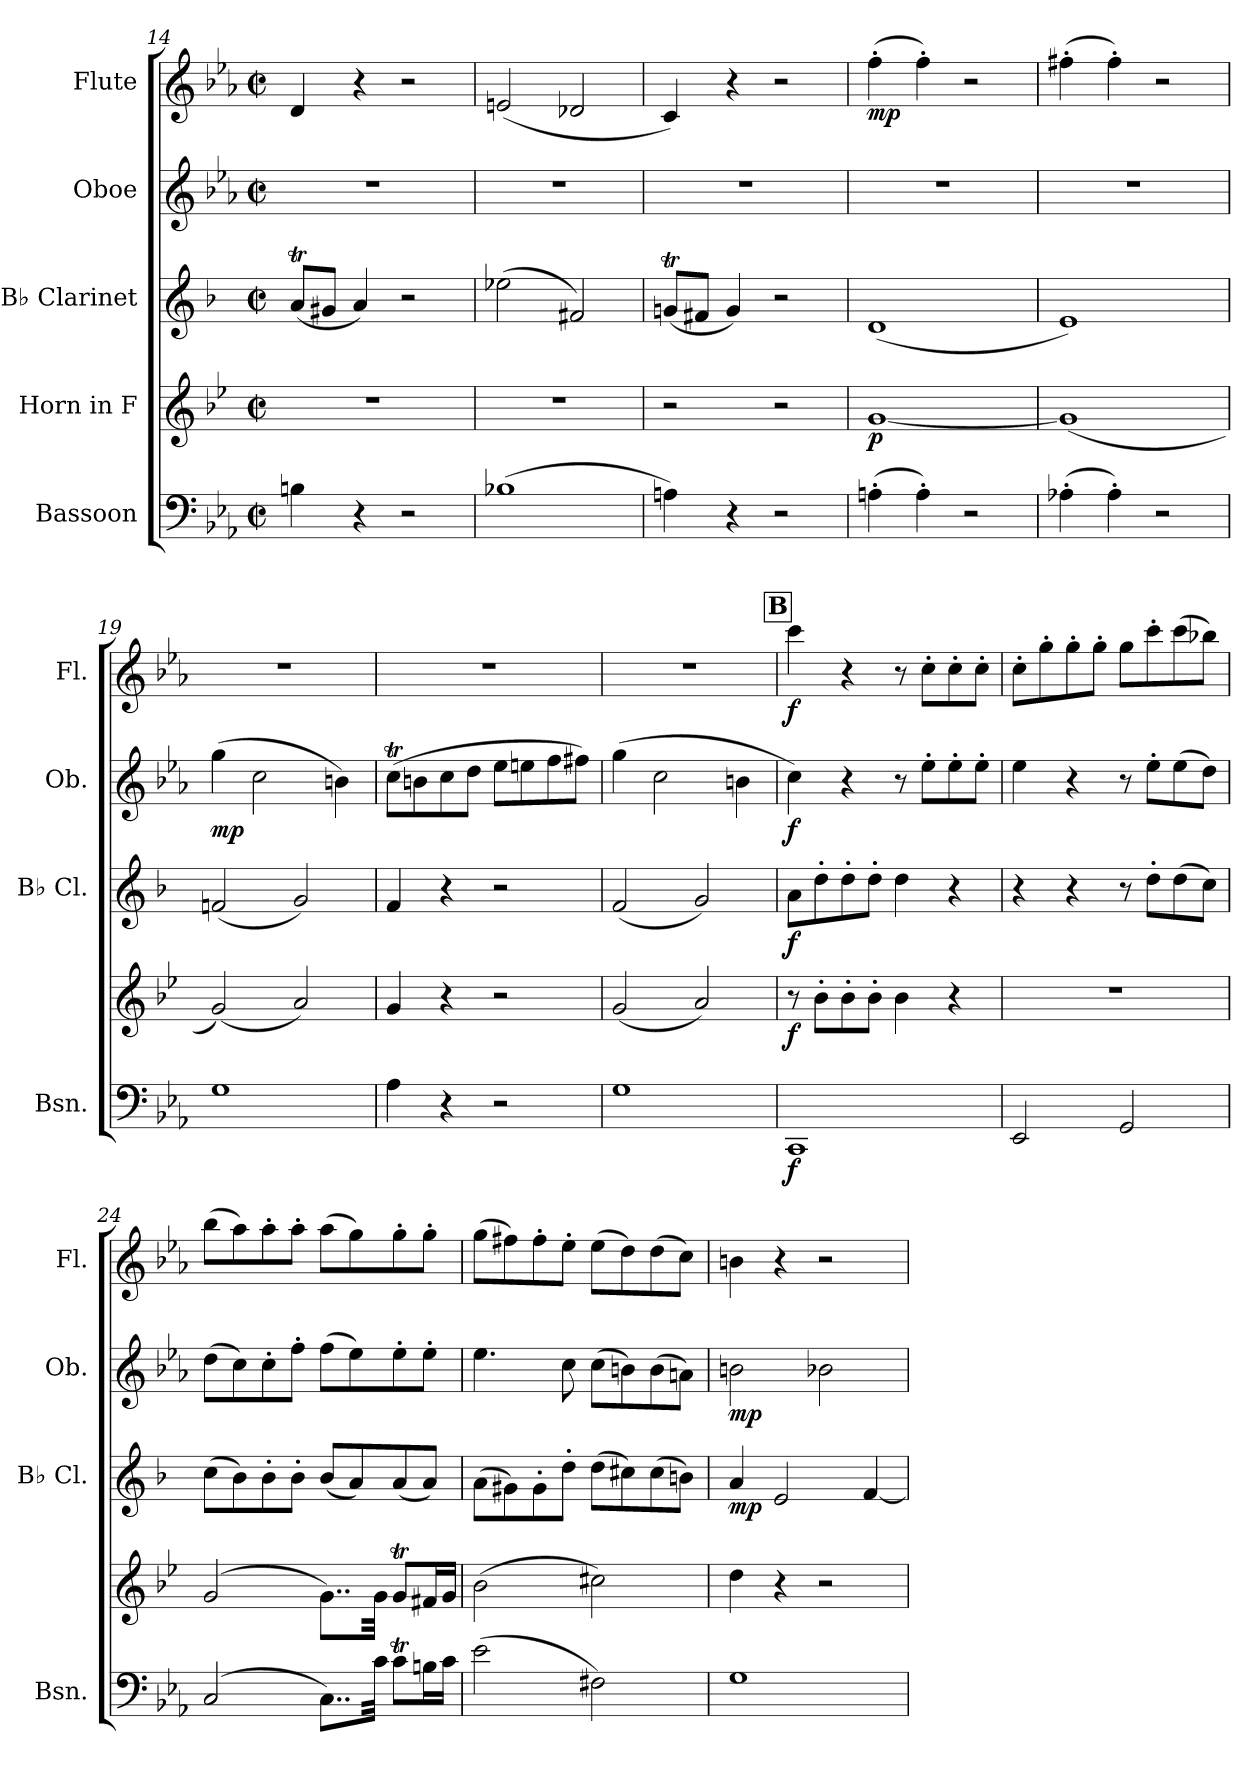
**kern	**dynam	**kern	**dynam	**kern	**dynam	**kern	**dynam	**kern	**dynam
*part5	*part5	*part4	*part4	*part3	*part3	*part2	*part2	*part1	*part1
*staff5	*staff5	*staff4	*staff4	*staff3	*staff3	*staff2	*staff2	*staff1	*staff1
*I"Bassoon	*	*I"Horn in F	*	*I"B♭ Clarinet	*	*I"Oboe	*	*I"Flute	*
*I'Bsn.	*	*	*	*I'B♭ Cl.	*	*I'Ob.	*	*I'Fl.	*
*clefF4	*	*clefG2	*	*clefG2	*	*clefG2	*	*clefG2	*
*	*	*ITrd4c7	*	*ITrd1c2	*	*	*	*	*
*k[b-e-a-]	*	*k[b-e-a-]	*	*k[b-e-a-]	*	*k[b-e-a-]	*	*k[b-e-a-]	*
*M2/2	*	*M2/2	*	*M2/2	*	*M2/2	*	*M2/2	*
*met(c|)	*	*met(c|)	*	*met(c|)	*	*met(c|)	*	*met(c|)	*
=14	=14	=14	=14	=14	=14	=14	=14	=14	=14
4Bn\	.	1r	.	(<8gt/L	.	1r	.	4d/	.
.	.	.	.	8f#X/J	.	.	.	.	.
4r	.	.	.	4g/)	.	.	.	4r	.
2r	.	.	.	2r	.	.	.	2r	.
=15	=15	=15	=15	=15	=15	=15	=15	=15	=15
(>1B-X	.	1r	.	(>2dd-X\	.	1r	.	(<2en/	.
.	.	.	.	2en/)	.	.	.	2d-X/	.
!!LO:PB:g=z
=16	=16	=16	=16	=16	=16	=16	=16	=16	=16
4An\)	.	2r	.	(<8fnT/L	.	1r	.	4c/)	.
.	.	.	.	8en/J	.	.	.	.	.
4r	.	.	.	4f/)	.	.	.	4r	.
2r	.	2r	.	2r	.	.	.	2r	.
=17	=17	=17	=17	=17	=17	=17	=17	=17	=17
!	!	!	!LO:DY:b	!	!	!	!	!	!LO:DY:b
(>4An'\	.	[1c	p	(<1c	.	1r	.	(>4ff'\	mp
4A'\)	.	.	.	.	.	.	.	4ff'\)	.
2r	.	.	.	.	.	.	.	2r	.
=18	=18	=18	=18	=18	=18	=18	=18	=18	=18
(>4A-X'\	.	(<1c]	.	1d)	.	1r	.	(>4ff#X'\	.
4A-'\)	.	.	.	.	.	.	.	4ff#'\)	.
2r	.	.	.	.	.	.	.	2r	.
=19	=19	=19	=19	=19	=19	=19	=19	=19	=19
!	!	!	!	!	!	!	!LO:DY:b	!	!
1G	.	(<2c/)	.	(<2e-X/	.	(>4gg\	mp	1r	.
.	.	.	.	.	.	2cc\	.	.	.
.	.	2d/)	.	2f/)	.	.	.	.	.
.	.	.	.	.	.	4bn\)	.	.	.
=20	=20	=20	=20	=20	=20	=20	=20	=20	=20
4A-\	.	4c/	.	4e-/	.	(>8ccT\L	.	1r	.
.	.	.	.	.	.	8bn\	.	.	.
4r	.	4r	.	4r	.	8cc\	.	.	.
.	.	.	.	.	.	8dd\J	.	.	.
2r	.	2r	.	2r	.	8ee-\L	.	.	.
.	.	.	.	.	.	8een\	.	.	.
.	.	.	.	.	.	8ff\	.	.	.
.	.	.	.	.	.	8ff#X\J)	.	.	.
=21	=21	=21	=21	=21	=21	=21	=21	=21	=21
1G	.	(<2c/	.	(<2e-/	.	(>4gg\	.	1r	.
.	.	.	.	.	.	2cc\	.	.	.
.	.	2d/)	.	2f/)	.	.	.	.	.
.	.	.	.	.	.	4bn\	.	.	.
!!LO:REH:place=s1:a:B:fs=14:t=B
=22	=22	=22	=22	=22	=22	=22	=22	=22	=22
!	!LO:DY:b	!	!LO:DY:b	!	!LO:DY:b	!	!LO:DY:b	!	!LO:DY:b
1CC	f	8r	f	8g\L	f	4cc\)	f	4ccc\	f
.	.	8e-'\L	.	8cc'\	.	.	.	.	.
.	.	8e-'\	.	8cc'\	.	4r	.	4r	.
.	.	8e-'\J	.	8cc'\J	.	.	.	.	.
.	.	4e-\	.	4cc\	.	8r	.	8r	.
.	.	.	.	.	.	8ee-'\L	.	8cc'\L	.
.	.	4r	.	4r	.	8ee-'\	.	8cc'\	.
.	.	.	.	.	.	8ee-'\J	.	8cc'\J	.
!!LO:LB:g=z
=23	=23	=23	=23	=23	=23	=23	=23	=23	=23
2EE-/	.	1r	.	4r	.	4ee-\	.	8cc'\L	.
.	.	.	.	.	.	.	.	8gg'\	.
.	.	.	.	4r	.	4r	.	8gg'\	.
.	.	.	.	.	.	.	.	8gg'\J	.
2GG/	.	.	.	8r	.	8r	.	8gg\L	.
.	.	.	.	8cc'\L	.	8ee-'\L	.	8ccc'\	.
.	.	.	.	(>8cc\	.	(>8ee-\	.	(>8ccc\	.
.	.	.	.	8b-\J)	.	8dd\J)	.	8bb-X\J)	.
=24	=24	=24	=24	=24	=24	=24	=24	=24	=24
(>2C/	.	(>2c/	.	(>8b-\L	.	(>8dd\L	.	(>8bb-\L	.
.	.	.	.	8a-\)	.	8cc\)	.	8aa-\)	.
.	.	.	.	8a-'\	.	8cc'\	.	8aa-'\	.
.	.	.	.	8a-'\J	.	8ff'\J	.	8aa-'\J	.
8..C\L)	.	8..c\L)	.	(<8a-/L	.	(>8ff\L	.	(>8aa-\L	.
.	.	.	.	8g/)	.	8ee-\)	.	8gg\)	.
32c\Jkk	.	32c\Jkk	.	.	.	.	.	.	.
8cT\L	.	8cT/L	.	(<8g/	.	8ee-'\	.	8gg'\	.
16Bn\L	.	16Bn/L	.	8g/J)	.	8ee-'\J	.	8gg'\J	.
16c\JJ	.	16c/JJ	.	.	.	.	.	.	.
=25	=25	=25	=25	=25	=25	=25	=25	=25	=25
(>2e-\	.	(>2e-\	.	(>8g\L	.	4.ee-\	.	(>8gg\L	.
.	.	.	.	8f#X\)	.	.	.	8ff#X\)	.
.	.	.	.	8f#'\	.	.	.	8ff#'\	.
.	.	.	.	8cc'\J	.	8cc\	.	8ee-'\J	.
2F#X\)	.	2f#X\)	.	(>8cc\L	.	(>8cc\L	.	(>8ee-\L	.
.	.	.	.	8bn\)	.	8bn\)	.	8dd\)	.
.	.	.	.	(>8b\	.	(>8b\	.	(>8dd\	.
.	.	.	.	8an\J)	.	8an\J)	.	8cc\J)	.
=26	=26	=26	=26	=26	=26	=26	=26	=26	=26
!	!	!	!	!	!LO:DY:b	!	!LO:DY:b	!	!
1G	.	4g\	.	4g/	mp	2bn\	mp	4bn\	.
.	.	4r	.	2d/	.	.	.	4r	.
.	.	2r	.	.	.	2b-X\	.	2r	.
.	.	.	.	[4e-/	.	.	.	.	.
=	=	=	=	=	=	=	=	=	=
*-	*-	*-	*-	*-	*-	*-	*-	*-	*-
